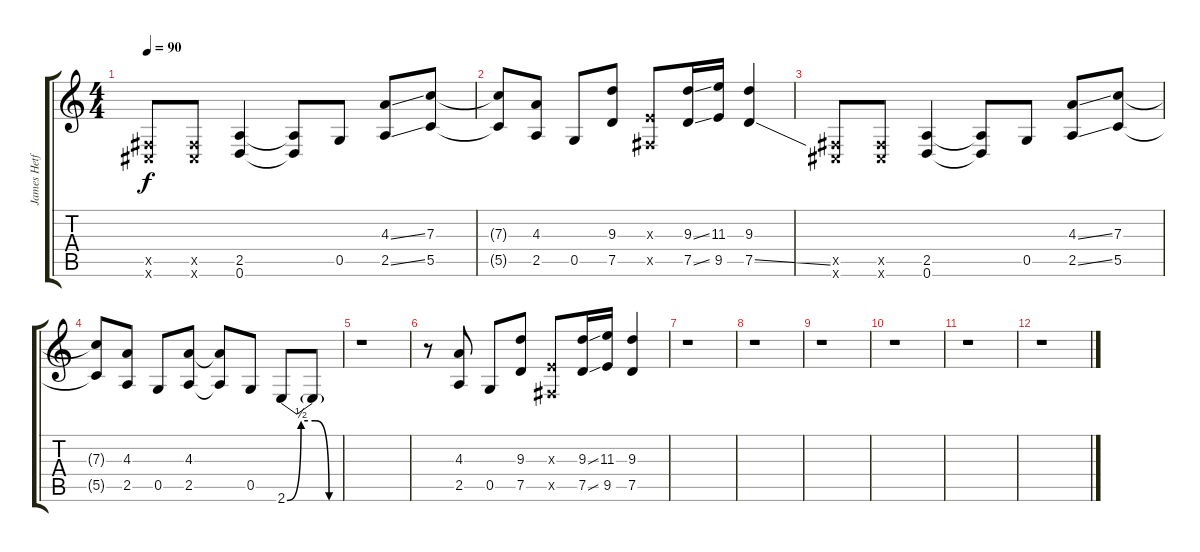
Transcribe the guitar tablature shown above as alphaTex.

\track ("James Hetfield (Disto)" "James Hetf") {instrument distortionguitar}
\staff {score tabs}
\tuning (D4 A3 F3 C3 G2 D2) {hide}
\ts (4 4)
\tempo 90
\clef g2
\ks c
(-1.5{x} -1.6{x}).8{dy f} (-1.5{x} -1.6{x}).8 (2.5 0.6).4 (2.5{t} 0.6{t}).8 0.5.8 (4.3{ss} 2.5{ss}).8 (7.3 5.5).8 |
(7.3{t} 5.5{t}).8 (4.3 2.5).8 0.5.8 (9.3 7.5).8 (-1.3{x} -1.5{x}).8 (9.3{ss} 7.5{ss}).16 (11.3 9.5).16 (9.3 7.5{ss}).4 |
(-1.5{x} -1.6{x}).8 (-1.5{x} -1.6{x}).8 (2.5 0.6).4 (2.5{t} 0.6{t}).8 0.5.8 (4.3{ss} 2.5{ss}).8 (7.3 5.5).8 |
(7.3{t} 5.5{t}).8 (4.3 2.5).8 0.5.8 (4.3 2.5).8 (4.3{t} 2.5{t}).8 0.5.8 2.6{be (custom 0 0 15 2 30 2 45 0 60 0)}.8 2.6{t}.8 |
r.1 |
r.8 (4.3 2.5).8 0.5.8 (9.3 7.5).8 (-1.3{x} -1.5{x}).8 (9.3{ss} 7.5{ss}).16 (11.3 9.5).16 (9.3 7.5).4 |
r.1 |
r.1 |
r.1 |
r.1 |
r.1 |
r.1
